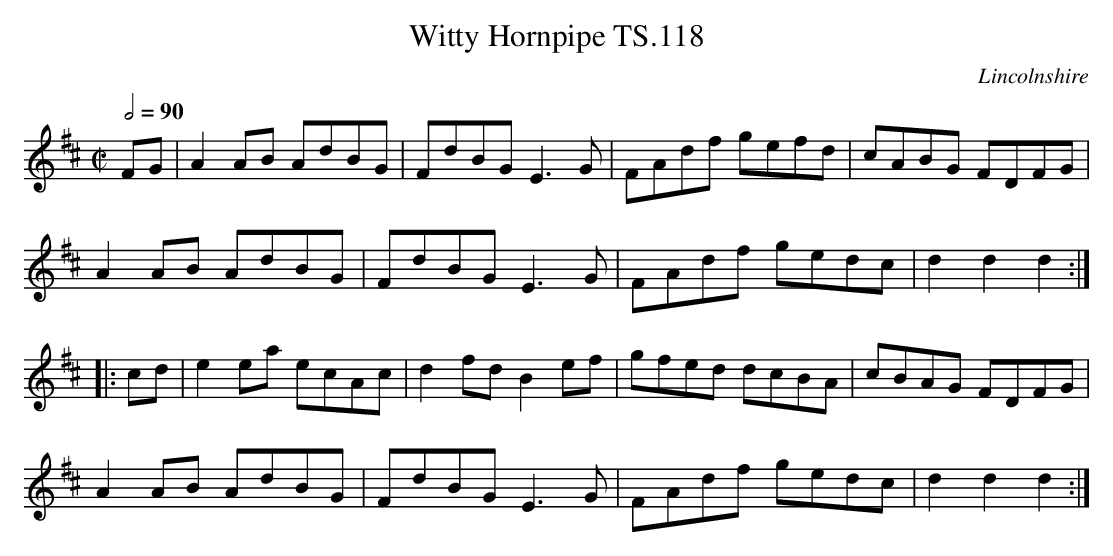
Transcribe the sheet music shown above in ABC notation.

X:1
T:Witty Hornpipe TS.118
L:1/8
M:C|
O:Lincolnshire
Q:1/2=90
K:D
FG|A2AB AdBG|FdBGE3G|FAdf gefd|cABG FDFG|!
A2AB AdBG|FdBGE3G|FAdf gedc|d2d2d2:|!
|:cd|e2ea ecAc|d2fdB2ef|gfed dcBA|cBAG FDFG|!
A2AB AdBG|FdBGE3G|FAdf gedc|d2d2d2:|]
